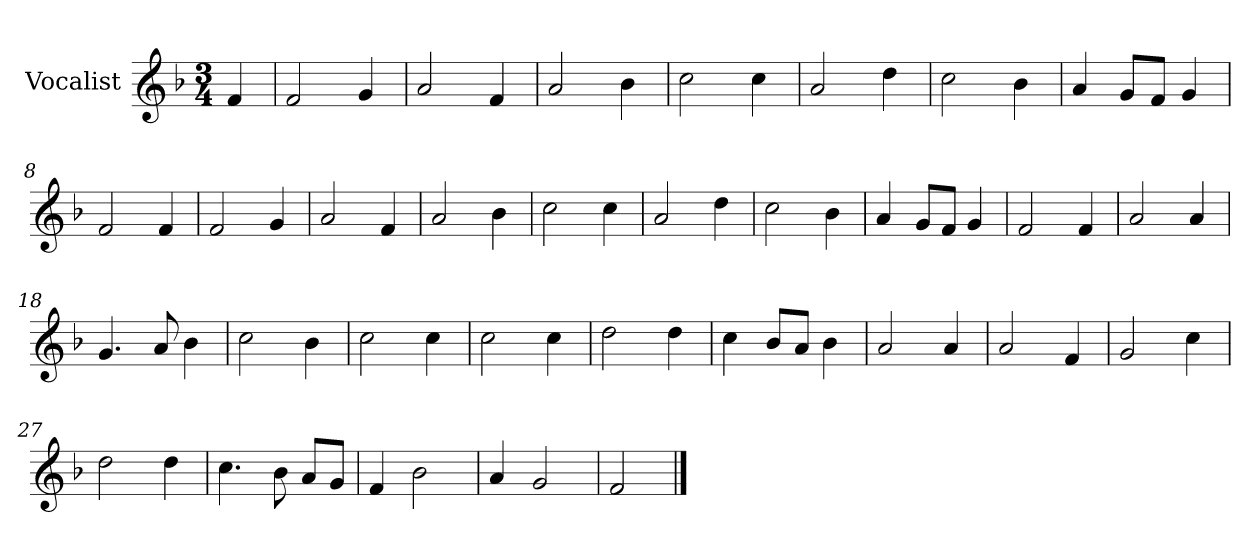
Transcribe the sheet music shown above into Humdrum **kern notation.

**kern
*part1
*staff1
*I"Vocalist
*k[b-]
*F:
*M3/4
=
4f
=1
2f
4g
=2
2a
4f
=3
2a
4b-
=4
2cc
4cc
=5
2a
4dd
=6
2cc
4b-
=7
4a
8gL
8fJ
4g
=8
2f
4f
=9
2f
4g
=10
2a
4f
=11
2a
4b-
=12
2cc
4cc
=13
2a
4dd
=14
2cc
4b-
=15
4a
8gL
8fJ
4g
=16
2f
4f
=17
2a
4a
=18
4.g
8a
4b-
=19
2cc
4b-
=20
2cc
4cc
=21
2cc
4cc
=22
2dd
4dd
=23
4cc
8b-L
8aJ
4b-
=24
2a
4a
=25
2a
4f
=26
2g
4cc
=27
2dd
4dd
=28
4.cc
8b-
8aL
8gJ
=29
4f
2b-
=30
4a
2g
=31
2f
==
*-
